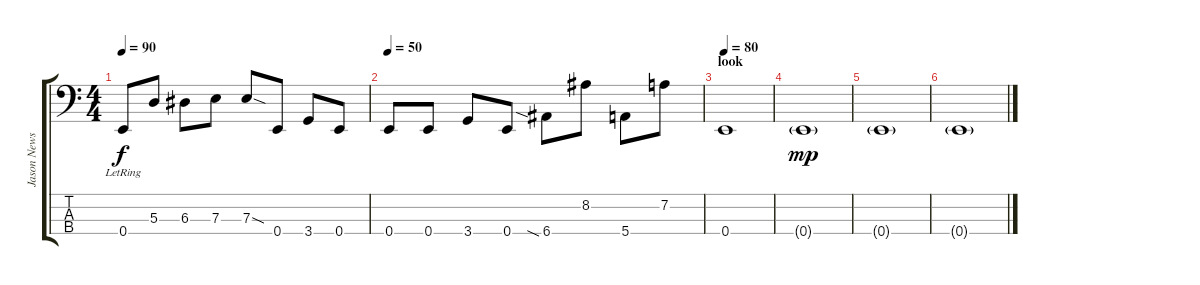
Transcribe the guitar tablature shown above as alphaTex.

\track ("Jason Newstead" "Jason News") {instrument electricbasspick}
\staff {score tabs}
\tuning (G2 D2 A1 E1) {hide}
\ts (4 4)
\tempo 90
\clef f4
\ks c
0.4{lr}.8{dy f} 5.3.8 6.3.8 7.3.8 7.3{sod}.8 0.4.8 3.4.8 0.4.8 |
\tempo 50
0.4.8 0.4.8 3.4.8 0.4.8 6.4{sia}.8 8.2.8 5.4.8 7.2.8 |
\section ("" "look")
\tempo 80
0.4.1 |
0.4{g}.1{dy mp} |
0.4{g}.1{volume 6} |
0.4{g}.1{volume 0}
